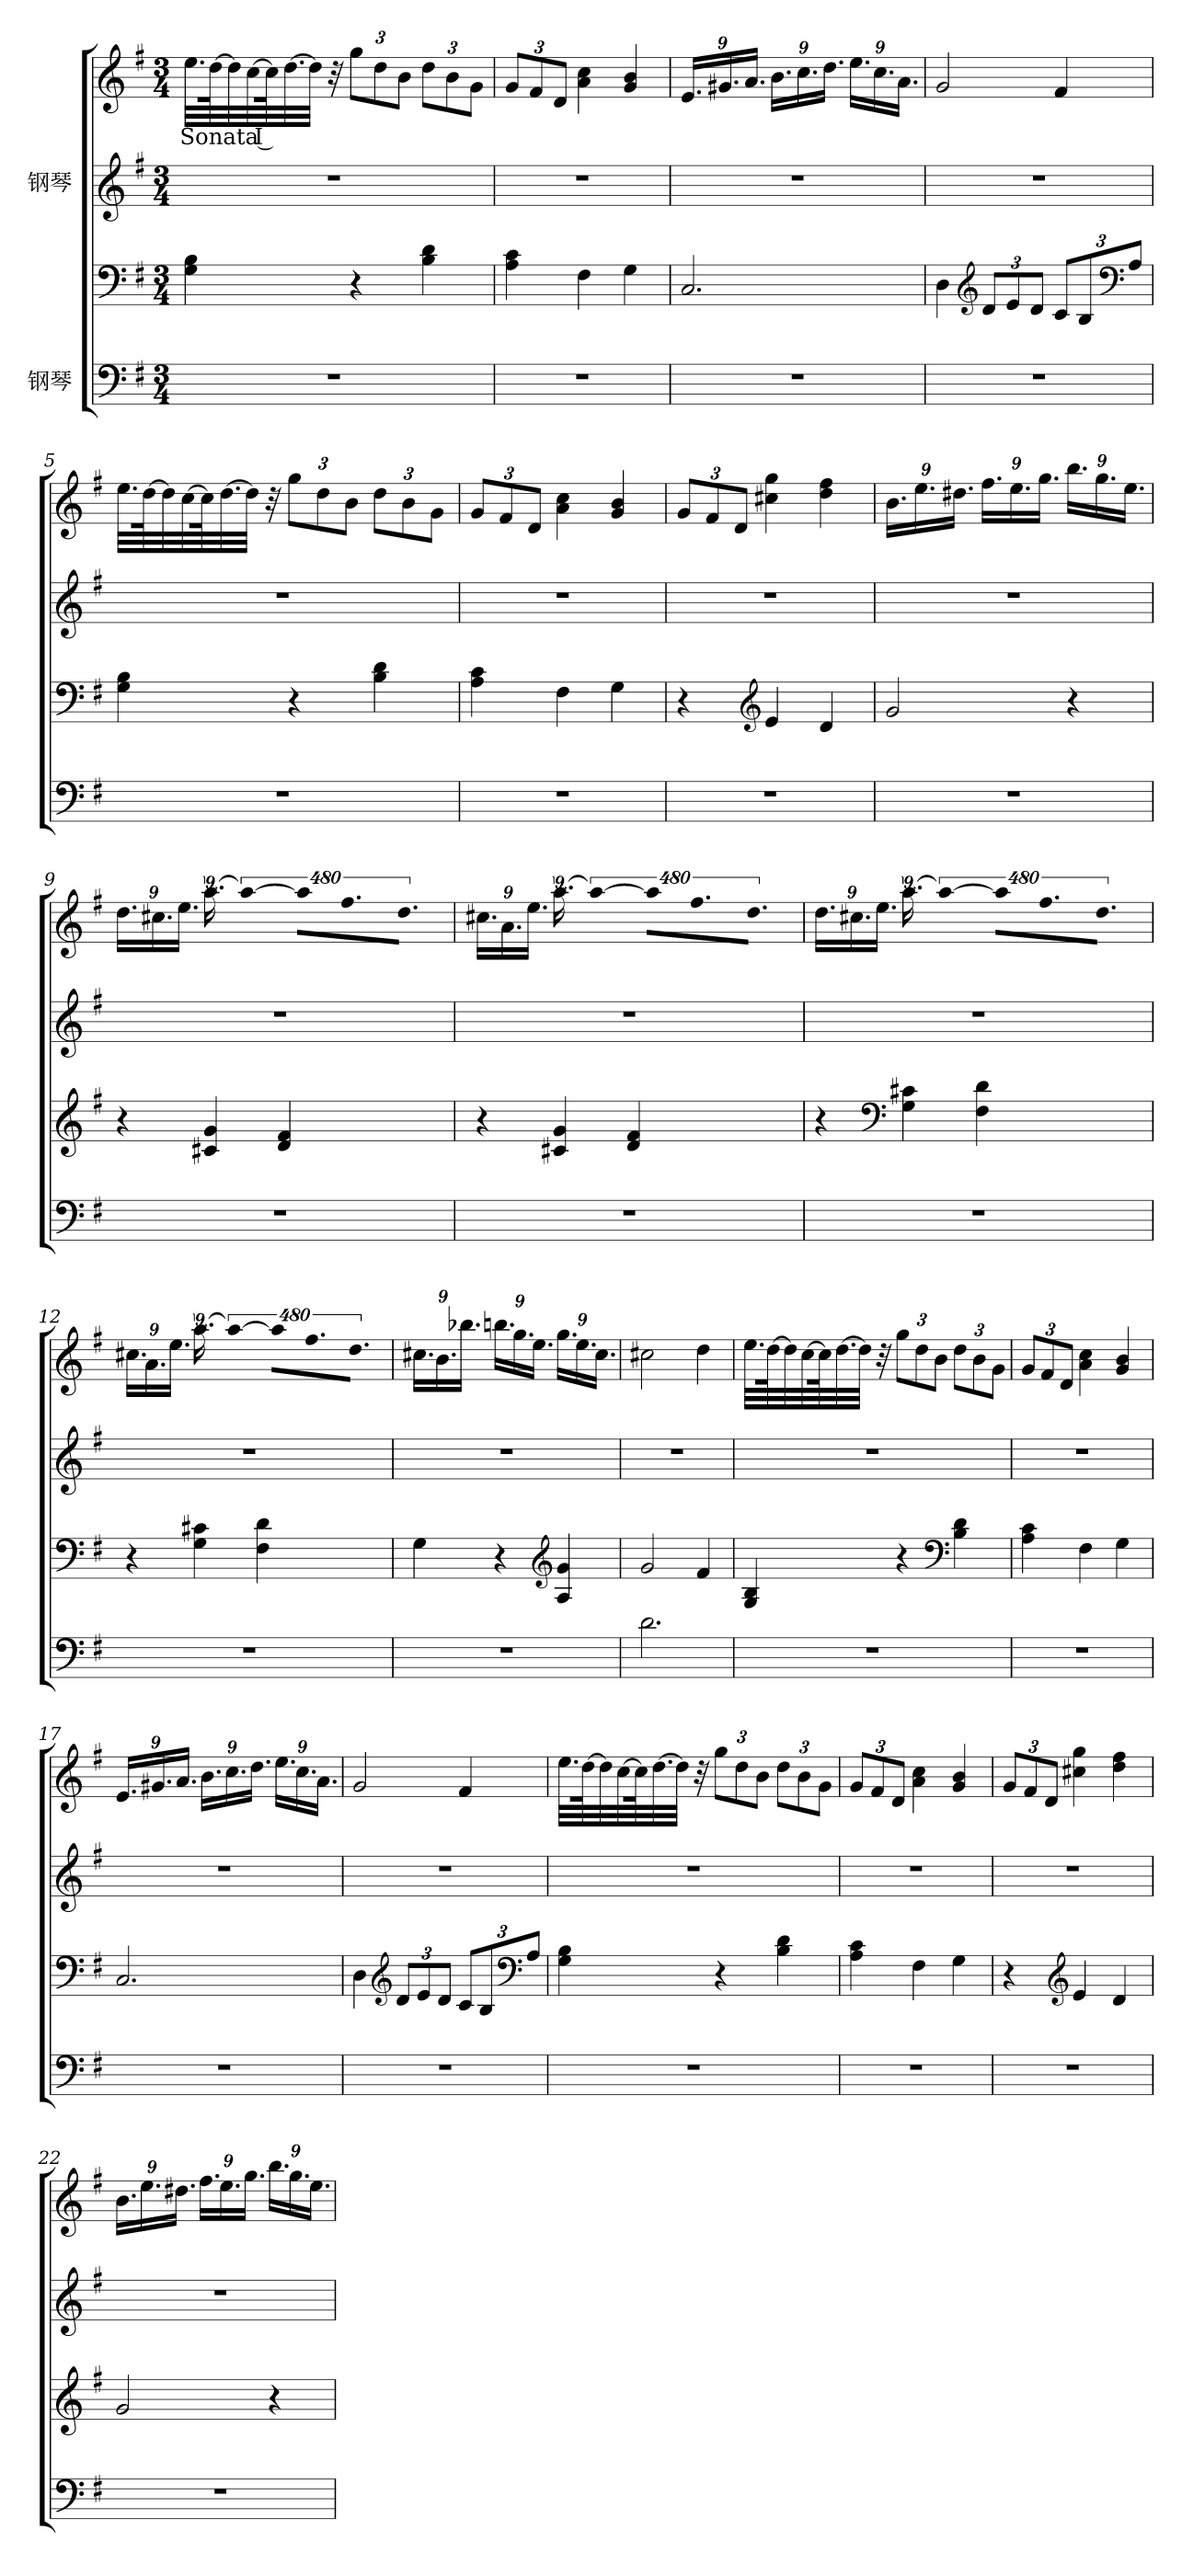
**kern	**kern	**kern	**kern	**text
*part2	*part2	*part1	*part1	*part1
*staff4	*staff3	*staff2	*staff1	*staff1
*I"钢琴	*	*I"钢琴	*	*
*clefF4	*clefF4	*clefG2	*clefG2	*
*k[f#]	*k[f#]	*k[f#]	*k[f#]	*
*M3/4	*M3/4	*M3/4	*M3/4	*
*MM130	*MM130	*MM130	*MM130	*
=1	=1	=1	=1	=1
2.r	4G\ 4B\	2.r	32.ee\LLL	Sonata I
.	.	.	[64dd\K	.
.	.	.	32dd\]	.
.	.	.	[32cc\	.
.	.	.	64cc\K]	.
.	.	.	[32.dd\	.
.	.	.	32dd\JJJ]	.
.	.	.	32r	.
*	*	*	*Xbrackettup	*
.	4r	.	12gg\L	.
.	.	.	12dd\	.
.	.	.	12b\J	.
.	4B\ 4d\	.	12dd\L	.
.	.	.	12b\	.
.	.	.	12g\J	.
=2	=2	=2	=2	=2
2.r	4A\ 4c\	2.r	12g/L	.
.	.	.	12f#/	.
.	.	.	12d/J	.
.	4F#\	.	4a\ 4cc\	.
.	4G\	.	4g/ 4b/	.
=3	=3	=3	=3	=3
2.r	2.C/	2.r	18.e/LL	.
.	.	.	18.g#X/	.
.	.	.	18.a/JJ	.
.	.	.	18.b\LL	.
.	.	.	18.cc\	.
.	.	.	18.dd\JJ	.
.	.	.	18.ee\LL	.
.	.	.	18.cc\	.
.	.	.	18.a\JJ	.
!!LO:LB:g=z
=4	=4	=4	=4	=4
2.r	4D\	2.r	2g/	.
*	*clefG2	*	*	*
*	*Xbrackettup	*	*	*
.	12d/L	.	.	.
.	12e/	.	.	.
.	12d/J	.	.	.
.	12c/L	.	4f#/	.
.	12B/	.	.	.
*	*clefF4	*	*	*
.	12A/J	.	.	.
=5	=5	=5	=5	=5
2.r	4G\ 4B\	2.r	32.ee\LLL	.
.	.	.	[64dd\K	.
.	.	.	32dd\]	.
.	.	.	[32cc\	.
.	.	.	64cc\K]	.
.	.	.	[32.dd\	.
.	.	.	32dd\JJJ]	.
.	.	.	32r	.
.	4r	.	12gg\L	.
.	.	.	12dd\	.
.	.	.	12b\J	.
.	4B\ 4d\	.	12dd\L	.
.	.	.	12b\	.
.	.	.	12g\J	.
=6	=6	=6	=6	=6
2.r	4A\ 4c\	2.r	12g/L	.
.	.	.	12f#/	.
.	.	.	12d/J	.
.	4F#\	.	4a\ 4cc\	.
.	4G\	.	4g/ 4b/	.
=7	=7	=7	=7	=7
2.r	4r	2.r	12g/L	.
.	.	.	12f#/	.
.	.	.	12d/J	.
*	*clefG2	*	*	*
.	4e/	.	4cc#X\ 4gg\	.
.	4d/	.	4dd\ 4ff#\	.
!!LO:LB:g=z
=8	=8	=8	=8	=8
2.r	2g/	2.r	18.b\LL	.
.	.	.	18.ee\	.
.	.	.	18.dd#X\JJ	.
.	.	.	18.ff#\LL	.
.	.	.	18.ee\	.
.	.	.	18.gg\JJ	.
.	4r	.	18.bb\LL	.
.	.	.	18.gg\	.
.	.	.	18.ee\JJ	.
=9	=9	=9	=9	=9
*	*	*	*brackettup	*
2.r	4r	2.r	18.dd\LL	.
.	.	.	18.cc#X\	.
.	.	.	18.ee\JJ	.
.	4c#X/ 4g/	.	[18.aa\	.
!	!	!	!LO:N:vis=4	!
.	.	.	1920%427aa\_	.
.	4d/ 4f#/	.	.	.
!	!	!	!LO:N:vis=32	!
.	.	.	1920%53aa\KLL]	.
.	.	.	18.ff#\	.
.	.	.	18.dd\JJ	.
=10	=10	=10	=10	=10
2.r	4r	2.r	18.cc#X\LL	.
.	.	.	18.a\	.
.	.	.	18.ee\JJ	.
.	4c#X/ 4g/	.	[18.aa\	.
!	!	!	!LO:N:vis=4	!
.	.	.	1920%427aa\_	.
.	4d/ 4f#/	.	.	.
!	!	!	!LO:N:vis=32	!
.	.	.	1920%53aa\KLL]	.
.	.	.	18.ff#\	.
.	.	.	18.dd\JJ	.
!!LO:PB:g=z
=11	=11	=11	=11	=11
2.r	4r	2.r	18.dd\LL	.
.	.	.	18.cc#X\	.
.	.	.	18.ee\JJ	.
*	*clefF4	*	*	*
.	4G\ 4c#X\	.	[18.aa\	.
!	!	!	!LO:N:vis=4	!
.	.	.	1920%427aa\_	.
.	4F#\ 4d\	.	.	.
!	!	!	!LO:N:vis=32	!
.	.	.	1920%53aa\KLL]	.
.	.	.	18.ff#\	.
.	.	.	18.dd\JJ	.
=12	=12	=12	=12	=12
2.r	4r	2.r	18.cc#X\LL	.
.	.	.	18.a\	.
.	.	.	18.ee\JJ	.
.	4G\ 4c#X\	.	[18.aa\	.
!	!	!	!LO:N:vis=4	!
.	.	.	1920%427aa\_	.
.	4F#\ 4d\	.	.	.
!	!	!	!LO:N:vis=32	!
.	.	.	1920%53aa\KLL]	.
.	.	.	18.ff#\	.
.	.	.	18.dd\JJ	.
=13	=13	=13	=13	=13
*	*	*	*Xbrackettup	*
2.r	4G\	2.r	18.cc#X\LL	.
.	.	.	18.b\	.
.	.	.	18.bb-X\JJ	.
.	4r	.	18.bbn\LL	.
.	.	.	18.gg\	.
.	.	.	18.ee\JJ	.
*	*clefG2	*	*	*
.	4A/ 4g/	.	18.gg\LL	.
.	.	.	18.ee\	.
.	.	.	18.cc#\JJ	.
!!LO:LB:g=z
=14	=14	=14	=14	=14
2.d\	2g/	2.r	2cc#X\	.
.	4f#/	.	4dd\	.
=15	=15	=15	=15	=15
2.r	4G/ 4B/	2.r	32.ee\LLL	.
.	.	.	[64dd\K	.
.	.	.	32dd\]	.
.	.	.	[32cc\	.
.	.	.	64cc\K]	.
.	.	.	[32.dd\	.
.	.	.	32dd\JJJ]	.
.	.	.	32r	.
.	4r	.	12gg\L	.
.	.	.	12dd\	.
.	.	.	12b\J	.
*	*clefF4	*	*	*
.	4B\ 4d\	.	12dd\L	.
.	.	.	12b\	.
.	.	.	12g\J	.
=16	=16	=16	=16	=16
2.r	4A\ 4c\	2.r	12g/L	.
.	.	.	12f#/	.
.	.	.	12d/J	.
.	4F#\	.	4a\ 4cc\	.
.	4G\	.	4g/ 4b/	.
=17	=17	=17	=17	=17
2.r	2.C/	2.r	18.e/LL	.
.	.	.	18.g#X/	.
.	.	.	18.a/JJ	.
.	.	.	18.b\LL	.
.	.	.	18.cc\	.
.	.	.	18.dd\JJ	.
.	.	.	18.ee\LL	.
.	.	.	18.cc\	.
.	.	.	18.a\JJ	.
!!LO:LB:g=z
=18	=18	=18	=18	=18
2.r	4D\	2.r	2g/	.
*	*clefG2	*	*	*
.	12d/L	.	.	.
.	12e/	.	.	.
.	12d/J	.	.	.
.	12c/L	.	4f#/	.
.	12B/	.	.	.
*	*clefF4	*	*	*
.	12A/J	.	.	.
=19	=19	=19	=19	=19
2.r	4G\ 4B\	2.r	32.ee\LLL	.
.	.	.	[64dd\K	.
.	.	.	32dd\]	.
.	.	.	[32cc\	.
.	.	.	64cc\K]	.
.	.	.	[32.dd\	.
.	.	.	32dd\JJJ]	.
.	.	.	32r	.
.	4r	.	12gg\L	.
.	.	.	12dd\	.
.	.	.	12b\J	.
.	4B\ 4d\	.	12dd\L	.
.	.	.	12b\	.
.	.	.	12g\J	.
=20	=20	=20	=20	=20
2.r	4A\ 4c\	2.r	12g/L	.
.	.	.	12f#/	.
.	.	.	12d/J	.
.	4F#\	.	4a\ 4cc\	.
.	4G\	.	4g/ 4b/	.
=21	=21	=21	=21	=21
2.r	4r	2.r	12g/L	.
.	.	.	12f#/	.
.	.	.	12d/J	.
*	*clefG2	*	*	*
.	4e/	.	4cc#X\ 4gg\	.
.	4d/	.	4dd\ 4ff#\	.
!!LO:PB:g=z
=22	=22	=22	=22	=22
2.r	2g/	2.r	18.b\LL	.
.	.	.	18.ee\	.
.	.	.	18.dd#X\JJ	.
.	.	.	18.ff#\LL	.
.	.	.	18.ee\	.
.	.	.	18.gg\JJ	.
.	4r	.	18.bb\LL	.
.	.	.	18.gg\	.
.	.	.	18.ee\JJ	.
=	=	=	=	=
*-	*-	*-	*-	*-
